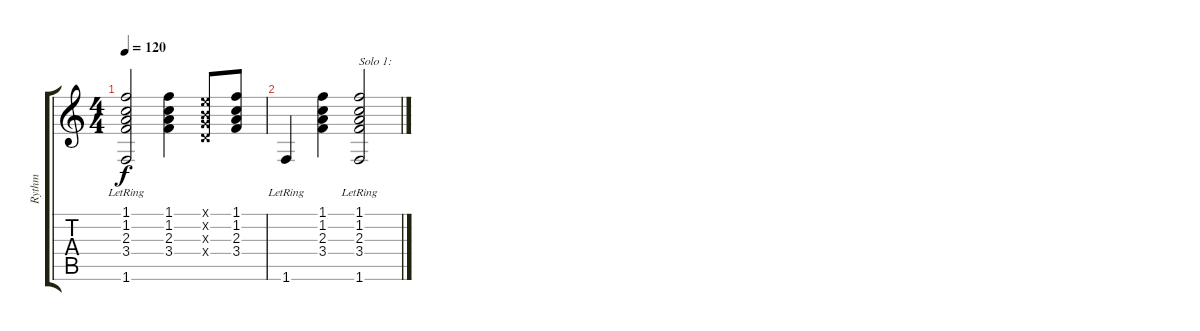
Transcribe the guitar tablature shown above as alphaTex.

\track ("Rythm" "Rythm") {instrument distortionguitar}
\staff {score tabs}
\tuning (E4 B3 G3 D3 A2 E2) {hide}
\ts (4 4)
\tempo 120
\clef g2
\ks c
(1.1 1.2 2.3 3.4 1.6{lr}).2{dy f} (1.1 1.2 2.3 3.4).4 (0.1{x} 0.2{x} 0.3{x} 0.4{x}).8 (1.1 1.2 2.3 3.4).8 |
1.6{lr}.4 (1.1 1.2 2.3 3.4).4 (1.1{lr} 1.2{lr} 2.3{lr} 3.4{lr} 1.6{lr}).2{txt "Solo 1:"}
